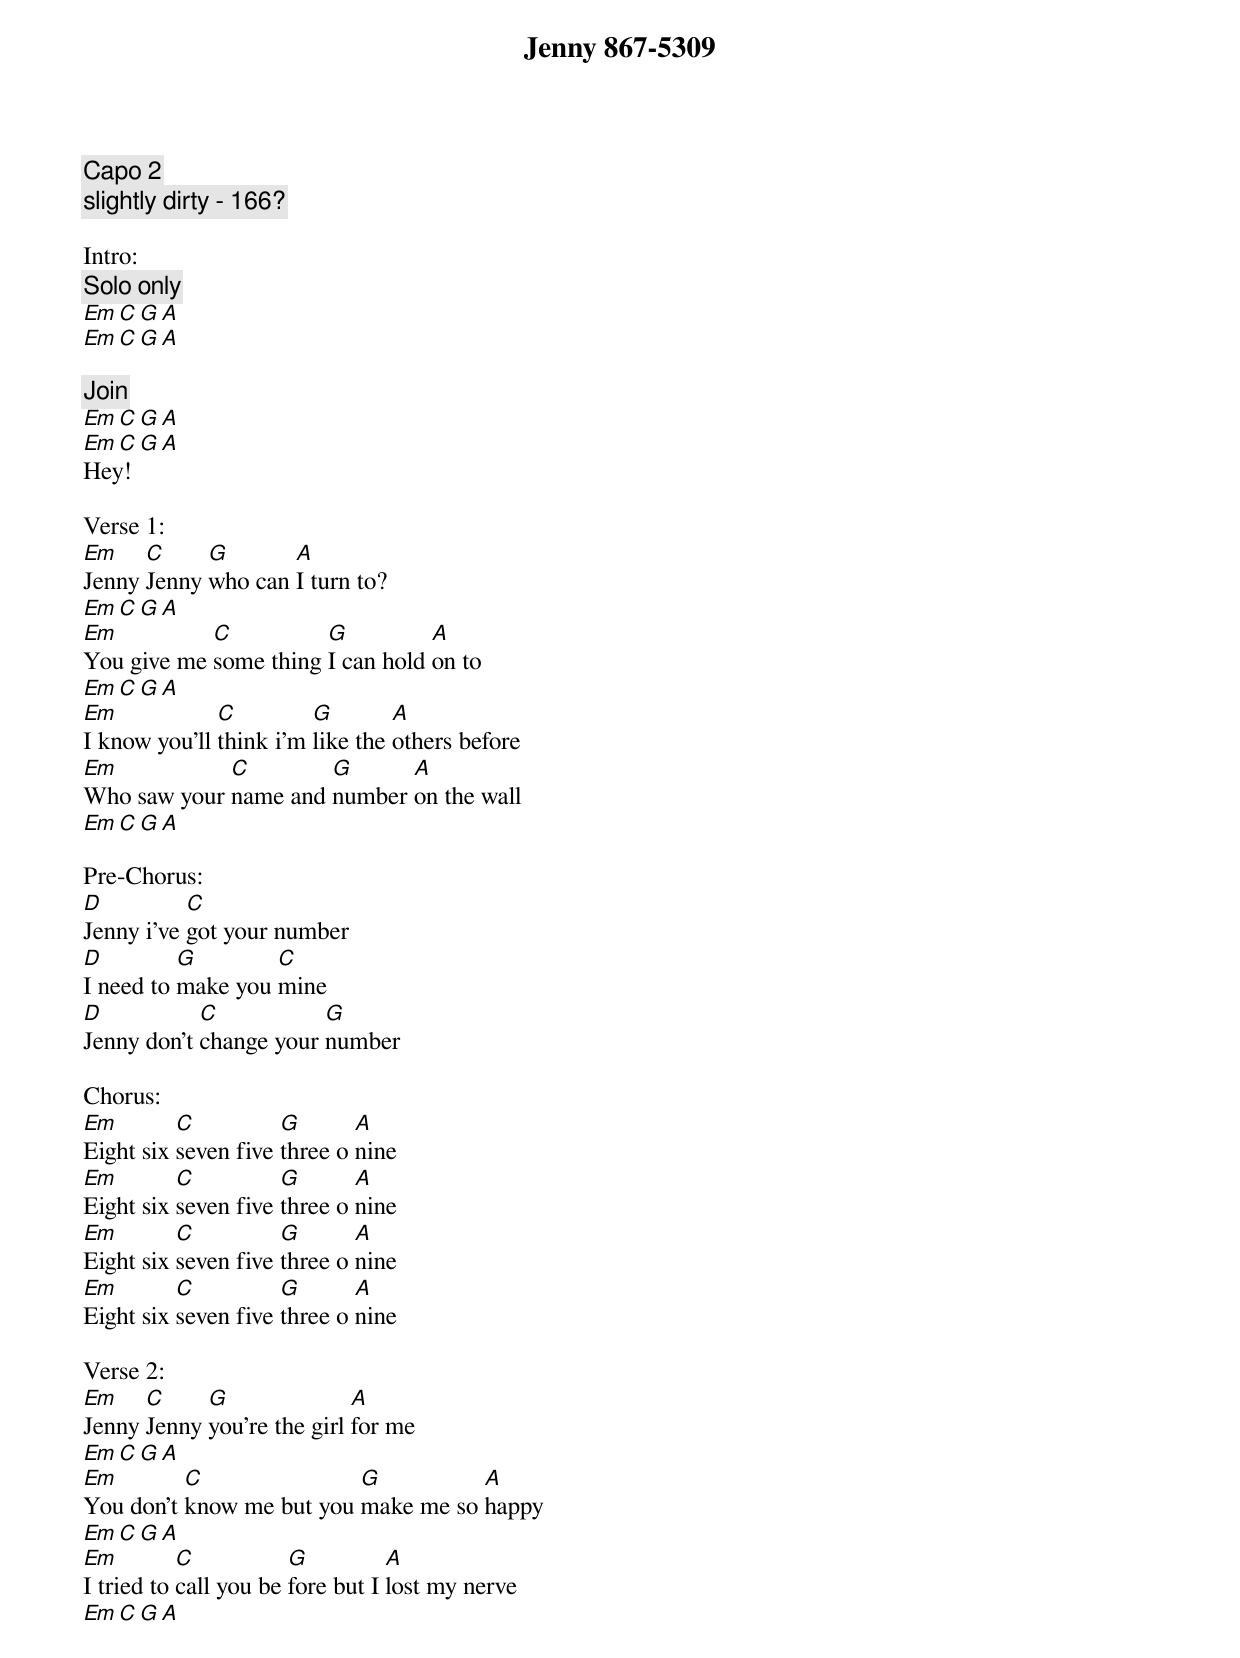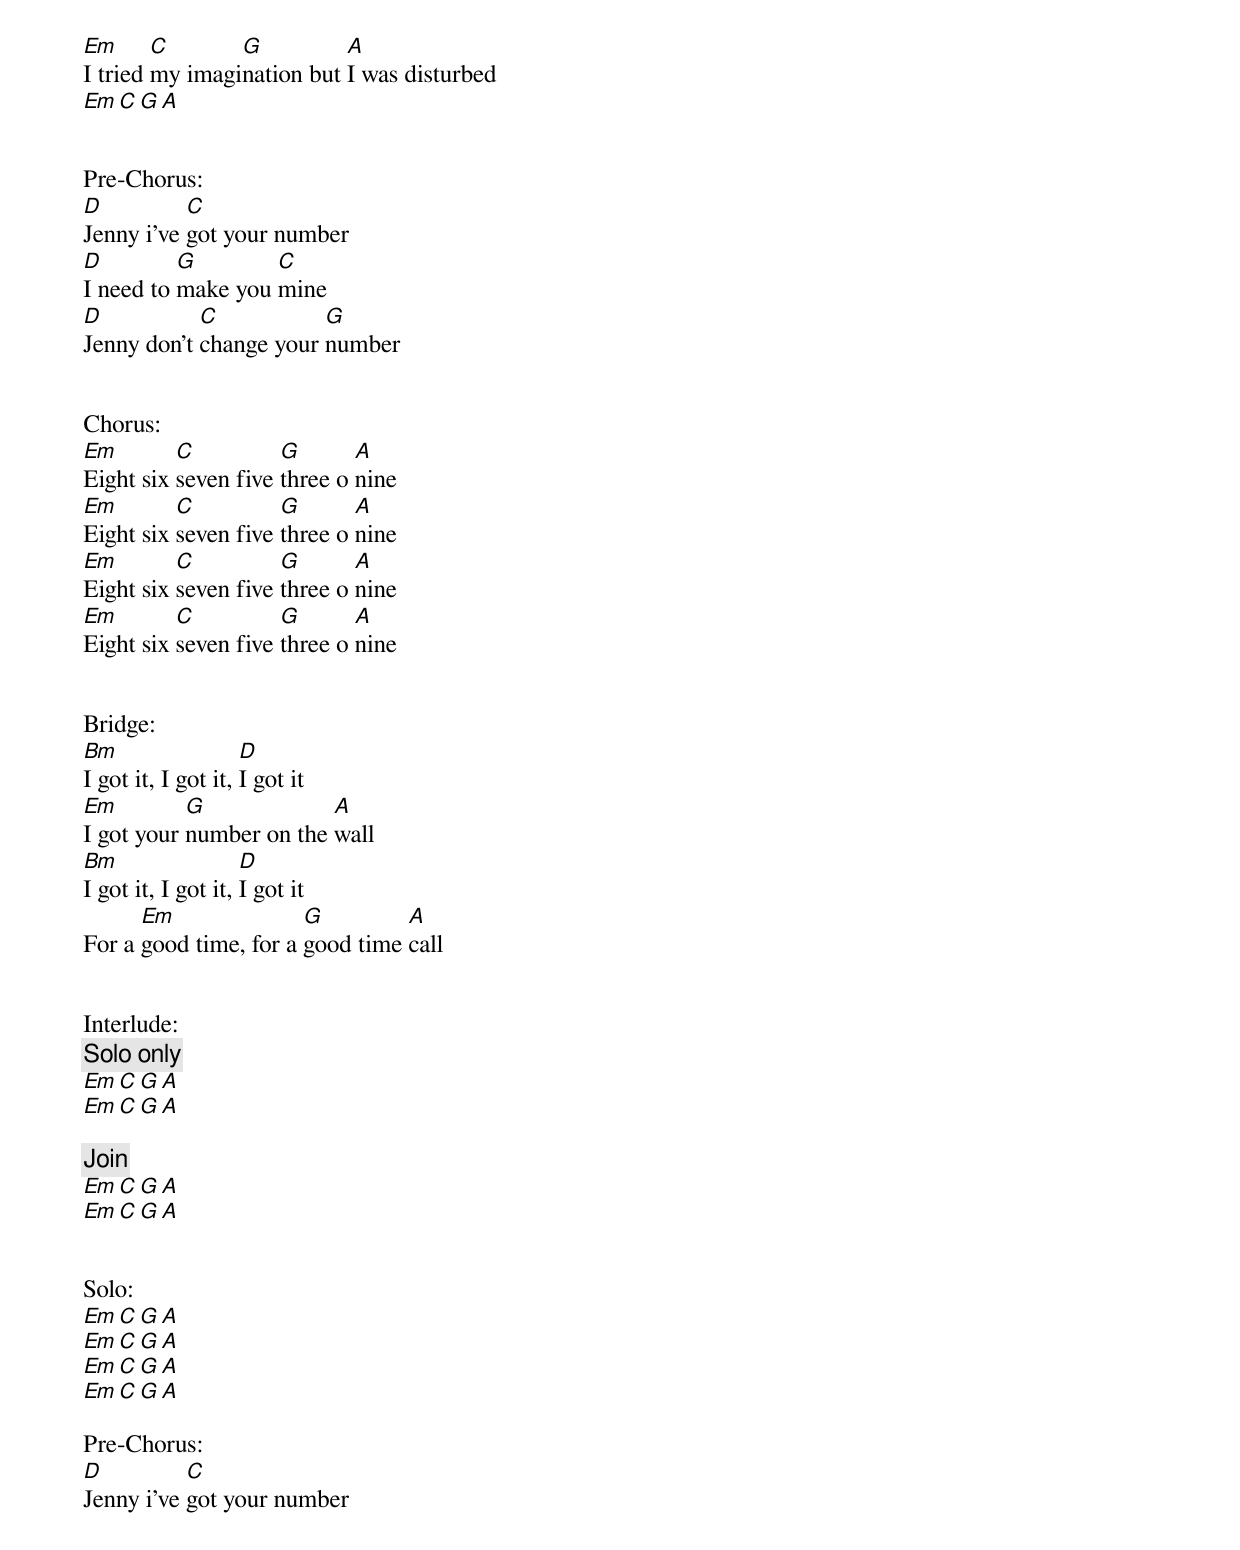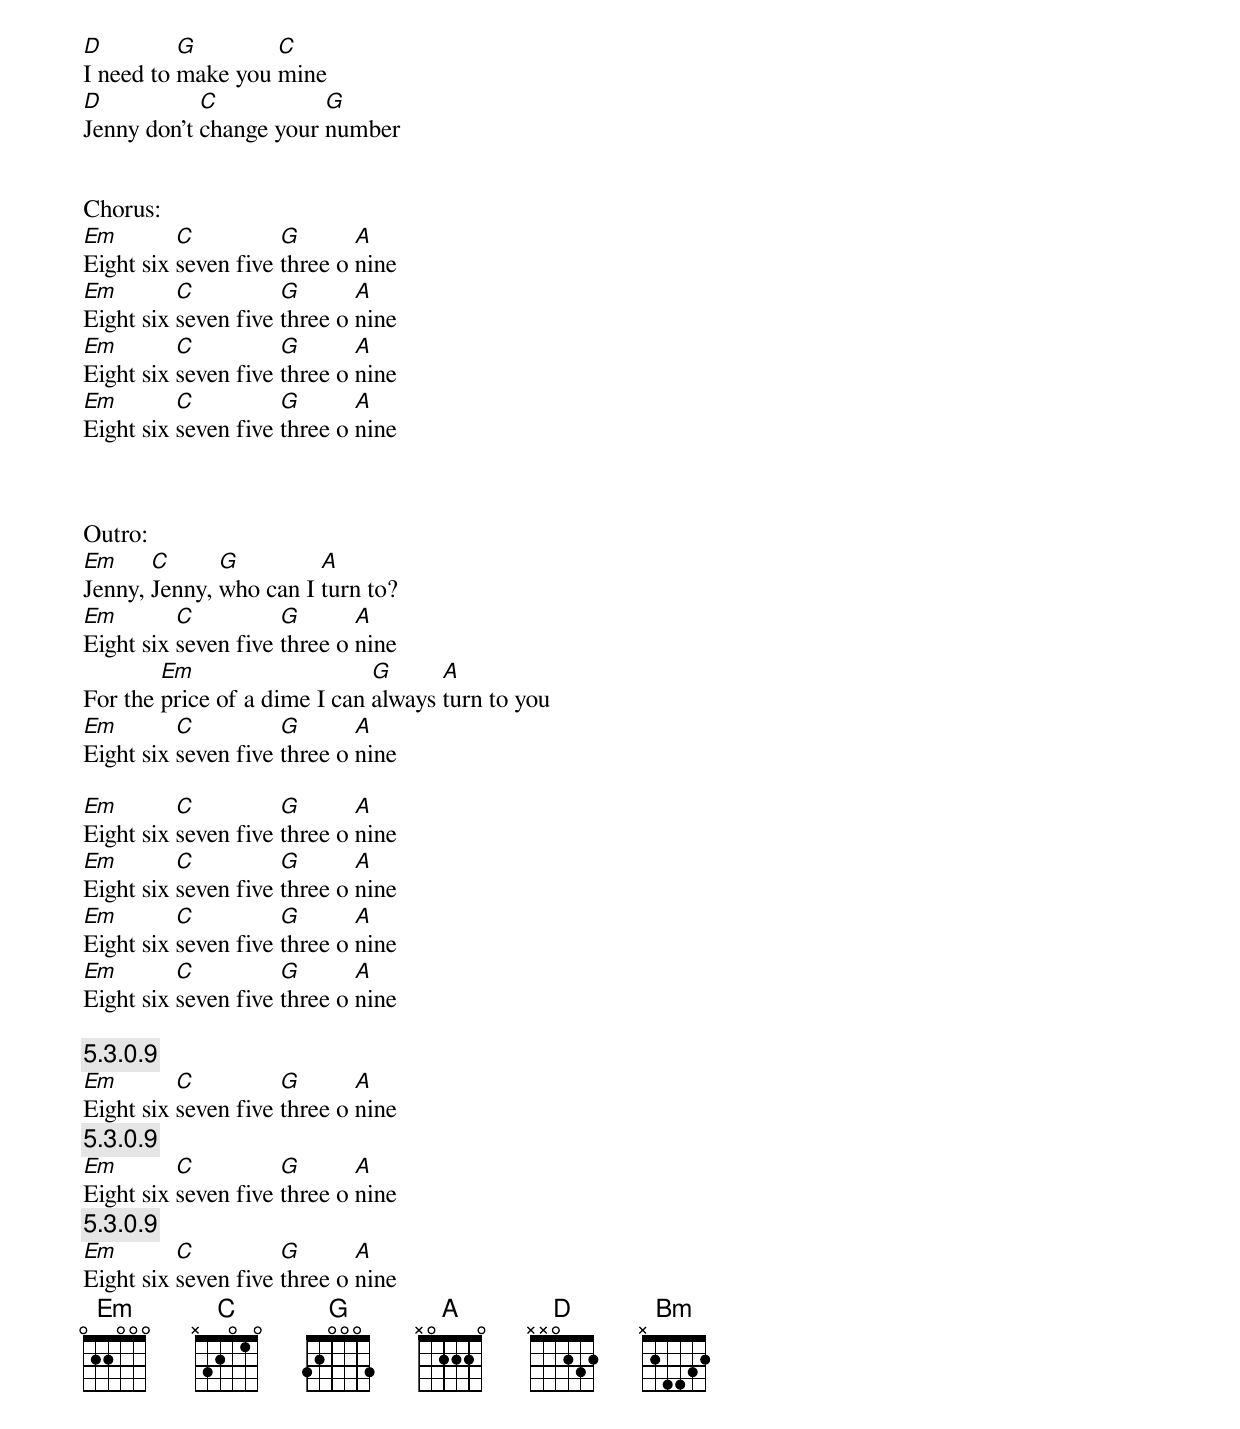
{title:Jenny 867-5309}
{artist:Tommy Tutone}
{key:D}
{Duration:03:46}
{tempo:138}
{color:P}

{c:Capo 2}
{c: slightly dirty - 166?}

Intro:
{c:Solo only}
[Em C G A]
[Em C G A]

{c:Join}
[Em C G A]
[Em C G A]
Hey!

Verse 1:
[Em]Jenny [C]Jenny [G]who can [A]I turn to?
[Em C G A]
[Em]You give me [C]some thing [G]I can hold [A]on to
[Em C G A]
[Em]I know you'll [C]think i'm [G]like the [A]others before
[Em]Who saw your [C]name and [G]number [A]on the wall
[Em C G A]

Pre-Chorus:
[D]Jenny i've [C]got your number
[D]I need to [G]make you [C]mine
[D]Jenny don't [C]change your [G]number

Chorus:
[Em]Eight six [C]seven five [G]three o [A]nine
[Em]Eight six [C]seven five [G]three o [A]nine
[Em]Eight six [C]seven five [G]three o [A]nine
[Em]Eight six [C]seven five [G]three o [A]nine

Verse 2:
[Em]Jenny [C]Jenny [G]you're the girl [A]for me
[Em C G A]
[Em]You don't [C]know me but you [G]make me so [A]happy
[Em C G A]
[Em]I tried to [C]call you be [G]fore but I [A]lost my nerve
[Em C G A]
[Em]I tried [C]my imagi[G]nation but [A]I was disturbed
[Em C G A]


Pre-Chorus:
[D]Jenny i've [C]got your number
[D]I need to [G]make you [C]mine
[D]Jenny don't [C]change your [G]number


Chorus:
[Em]Eight six [C]seven five [G]three o [A]nine
[Em]Eight six [C]seven five [G]three o [A]nine
[Em]Eight six [C]seven five [G]three o [A]nine
[Em]Eight six [C]seven five [G]three o [A]nine


Bridge:
[Bm]I got it, I got it, [D]I got it
[Em]I got your [G]number on the [A]wall
[Bm]I got it, I got it, [D]I got it
For a [Em]good time, for a [G]good time [A]call


Interlude:
{c:Solo only}
[Em C G A]
[Em C G A]

{c:Join}
[Em C G A]
[Em C G A]


Solo:
[Em C G A]
[Em C G A]
[Em C G A]
[Em C G A]

Pre-Chorus:
[D]Jenny i've [C]got your number
[D]I need to [G]make you [C]mine
[D]Jenny don't [C]change your [G]number


Chorus:
[Em]Eight six [C]seven five [G]three o [A]nine
[Em]Eight six [C]seven five [G]three o [A]nine
[Em]Eight six [C]seven five [G]three o [A]nine
[Em]Eight six [C]seven five [G]three o [A]nine



Outro:
[Em]Jenny, [C]Jenny, [G]who can I [A]turn to?
[Em]Eight six [C]seven five [G]three o [A]nine
For the [Em]price of a dime I can [G]always [A]turn to you
[Em]Eight six [C]seven five [G]three o [A]nine

[Em]Eight six [C]seven five [G]three o [A]nine
[Em]Eight six [C]seven five [G]three o [A]nine
[Em]Eight six [C]seven five [G]three o [A]nine
[Em]Eight six [C]seven five [G]three o [A]nine

{c:5.3.0.9}
[Em]Eight six [C]seven five [G]three o [A]nine
{c:5.3.0.9}
[Em]Eight six [C]seven five [G]three o [A]nine
{c:5.3.0.9}
[Em]Eight six [C]seven five [G]three o [A]nine
